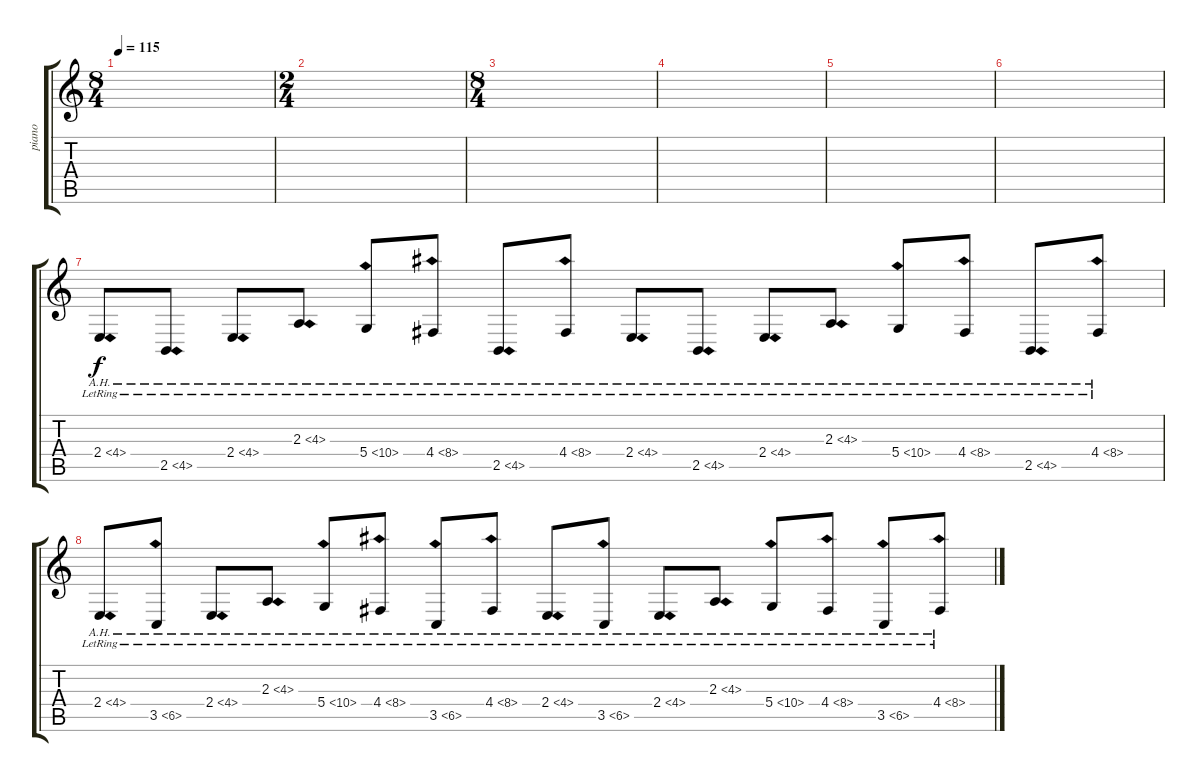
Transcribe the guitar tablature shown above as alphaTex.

\track ("piano" "piano") {instrument electricgrandpiano}
\staff {score tabs}
\tuning (E4 B3 G3 D3 A2 E2) {hide}
\ts (8 4)
\tempo 115
\clef g2
\ks c
|
\ts (2 4)
|
\ts (8 4)
|
|
|
|
2.4{ah 2 lr}.8 2.5{ah 2 lr}.8 2.4{ah 2 lr}.8 2.3{ah 2 lr}.8 5.4{ah 5 lr}.8 4.4{ah 4 lr}.8 2.5{ah 2 lr}.8 4.4{ah 4 lr}.8 2.4{ah 2 lr}.8 2.5{ah 2 lr}.8 2.4{ah 2 lr}.8 2.3{ah 2 lr}.8 5.4{ah 5 lr}.8 4.4{ah 4 lr}.8 2.5{ah 2 lr}.8 4.4{ah 4 lr}.8 |
2.4{ah 2 lr}.8 3.5{ah 3 lr}.8 2.4{ah 2 lr}.8 2.3{ah 2 lr}.8 5.4{ah 5 lr}.8 4.4{ah 4 lr}.8 3.5{ah 3 lr}.8 4.4{ah 4 lr}.8 2.4{ah 2 lr}.8 3.5{ah 3 lr}.8 2.4{ah 2 lr}.8 2.3{ah 2 lr}.8 5.4{ah 5 lr}.8 4.4{ah 4 lr}.8 3.5{ah 3 lr}.8 4.4{ah 4 lr}.8
